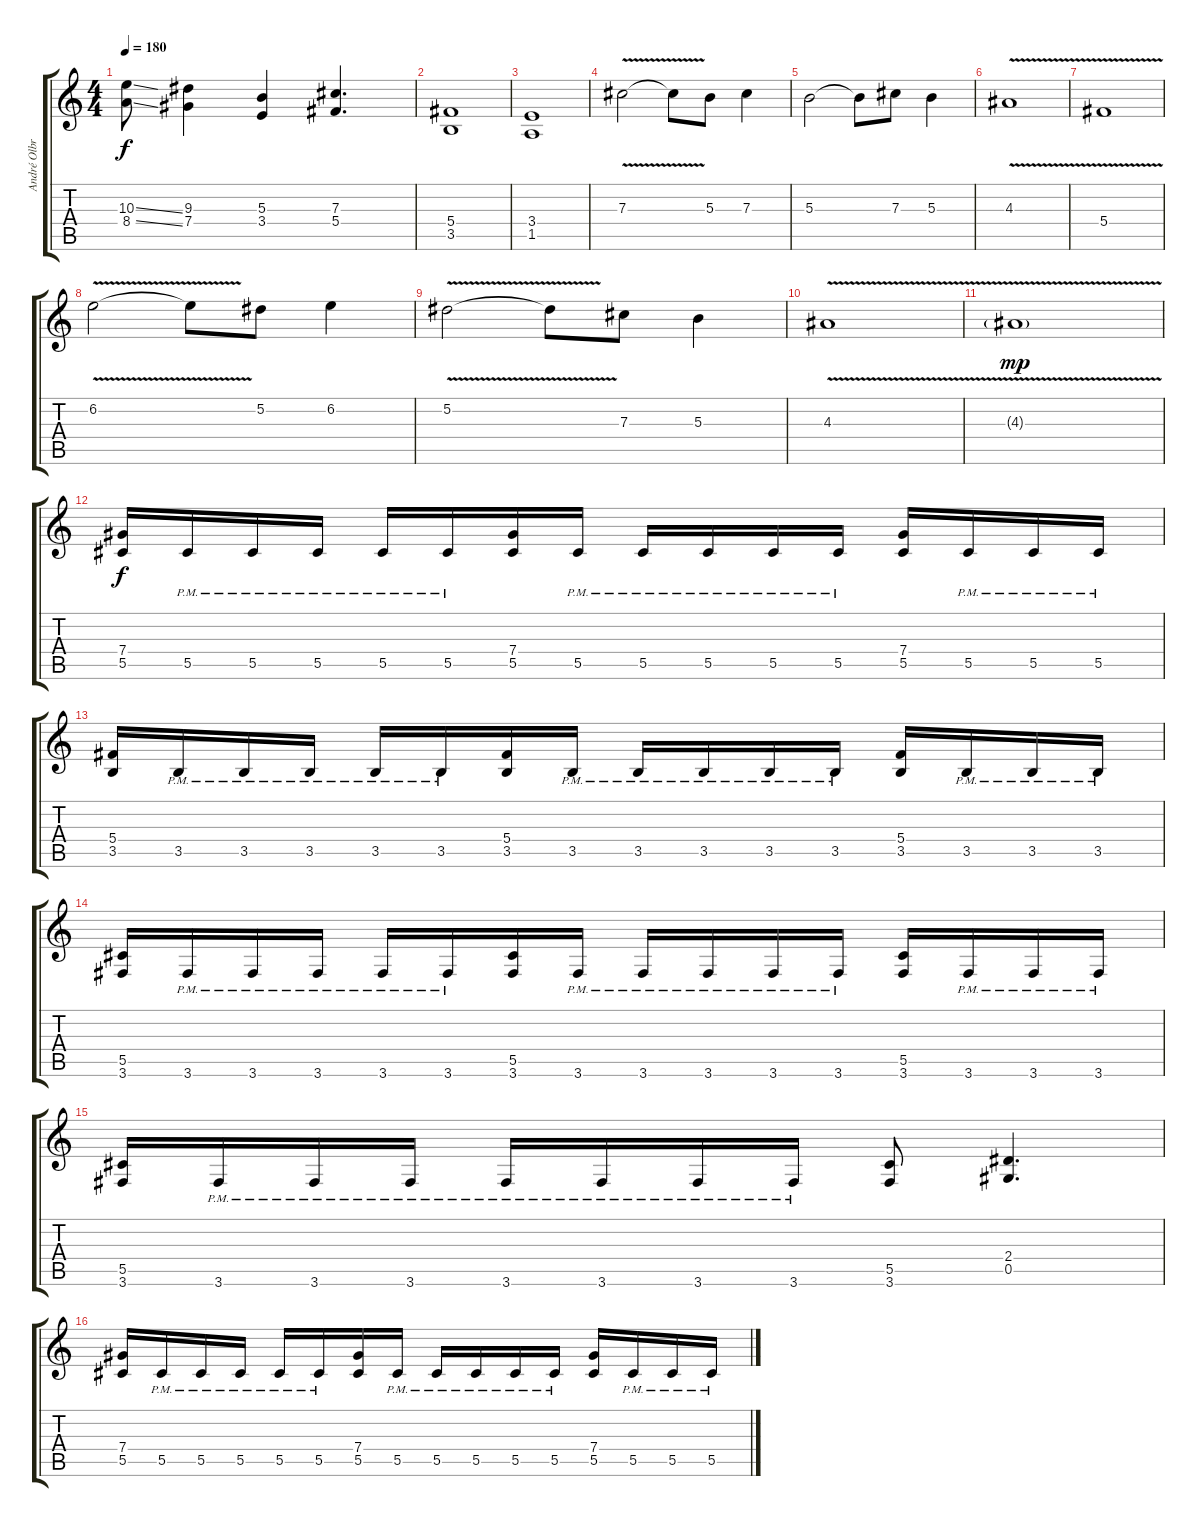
\track ("André Olbrich" "André Olbr") {instrument distortionguitar}
\staff {score tabs}
\tuning (Eb4 Bb3 Gb3 Db3 Ab2 Eb2) {hide}
\ts (4 4)
\tempo 180
\clef g2
\ks c
(10.3{ss} 8.4{ss}).8{dy f} (9.3 7.4).4 (5.3 3.4).4 (7.3 5.4).4{d} |
(5.4 3.5).1 |
(3.4 1.5).1 |
7.3{v}.2 7.3{t}.8 5.3.8 7.3.4 |
5.3.2 5.3{t}.8 7.3.8 5.3.4 |
4.3{v}.1 |
5.4{v}.1 |
6.2{v}.2 6.2{t}.8 5.2.8 6.2.4 |
5.2{v}.2 5.2{t}.8 7.3.8 5.3.4 |
4.3{v}.1 |
4.3{v g}.1{dy mp} |
(7.4 5.5).16{dy f} 5.5{pm}.16 5.5{pm}.16 5.5{pm}.16 5.5{pm}.16 5.5{pm}.16 (7.4 5.5).16 5.5{pm}.16 5.5{pm}.16 5.5{pm}.16 5.5{pm}.16 5.5{pm}.16 (7.4 5.5).16 5.5{pm}.16 5.5{pm}.16 5.5{pm}.16 |
(5.4 3.5).16 3.5{pm}.16 3.5{pm}.16 3.5{pm}.16 3.5{pm}.16 3.5{pm}.16 (5.4 3.5).16 3.5{pm}.16 3.5{pm}.16 3.5{pm}.16 3.5{pm}.16 3.5{pm}.16 (5.4 3.5).16 3.5{pm}.16 3.5{pm}.16 3.5{pm}.16 |
(5.5 3.6).16 3.6{pm}.16 3.6{pm}.16 3.6{pm}.16 3.6{pm}.16 3.6{pm}.16 (5.5 3.6).16 3.6{pm}.16 3.6{pm}.16 3.6{pm}.16 3.6{pm}.16 3.6{pm}.16 (5.5 3.6).16 3.6{pm}.16 3.6{pm}.16 3.6{pm}.16 |
(5.5 3.6).16 3.6{pm}.16 3.6{pm}.16 3.6{pm}.16 3.6{pm}.16 3.6{pm}.16 3.6{pm}.16 3.6{pm}.16 (5.5 3.6).8 (2.4 0.5).4{d} |
(7.4 5.5).16 5.5{pm}.16 5.5{pm}.16 5.5{pm}.16 5.5{pm}.16 5.5{pm}.16 (7.4 5.5).16 5.5{pm}.16 5.5{pm}.16 5.5{pm}.16 5.5{pm}.16 5.5{pm}.16 (7.4 5.5).16 5.5{pm}.16 5.5{pm}.16 5.5{pm}.16
